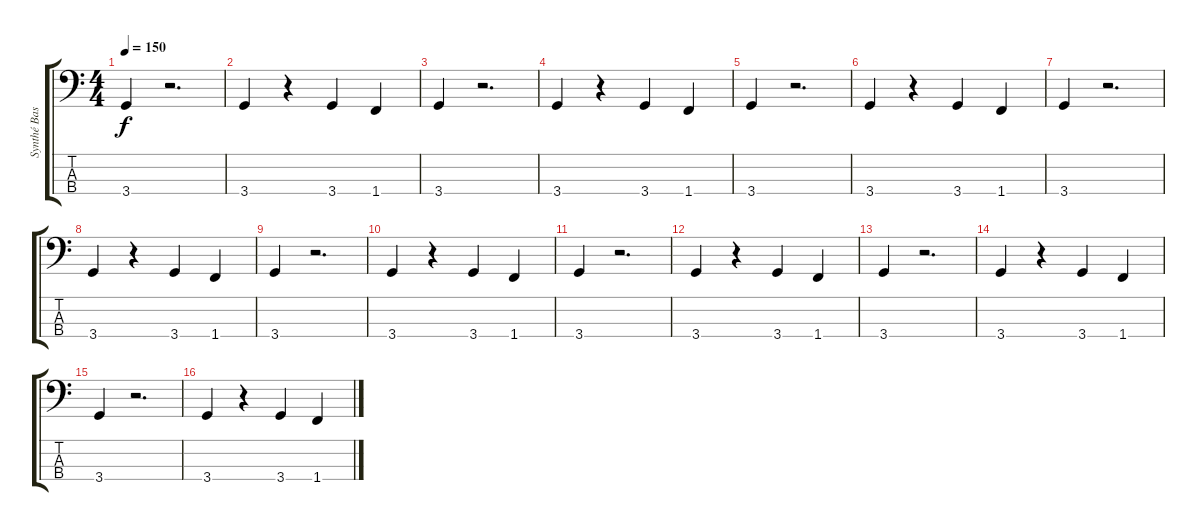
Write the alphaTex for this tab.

\track ("Synthé Basse" "Synthé Bas") {instrument synthbass2}
\staff {score tabs}
\tuning (G2 D2 A1 E1) {hide}
\ts (4 4)
\tempo 150
\clef f4
\ks c
3.4.4{dy f instrument synthbass2} r.2{d} |
3.4.4 r.4 3.4.4 1.4.4 |
3.4.4 r.2{d} |
3.4.4 r.4 3.4.4 1.4.4 |
3.4.4 r.2{d} |
3.4.4 r.4 3.4.4 1.4.4 |
3.4.4 r.2{d} |
3.4.4 r.4 3.4.4 1.4.4 |
3.4.4 r.2{d} |
3.4.4 r.4 3.4.4 1.4.4 |
3.4.4 r.2{d} |
3.4.4 r.4 3.4.4 1.4.4 |
3.4.4 r.2{d} |
3.4.4 r.4 3.4.4 1.4.4 |
3.4.4 r.2{d} |
3.4.4 r.4 3.4.4 1.4.4
